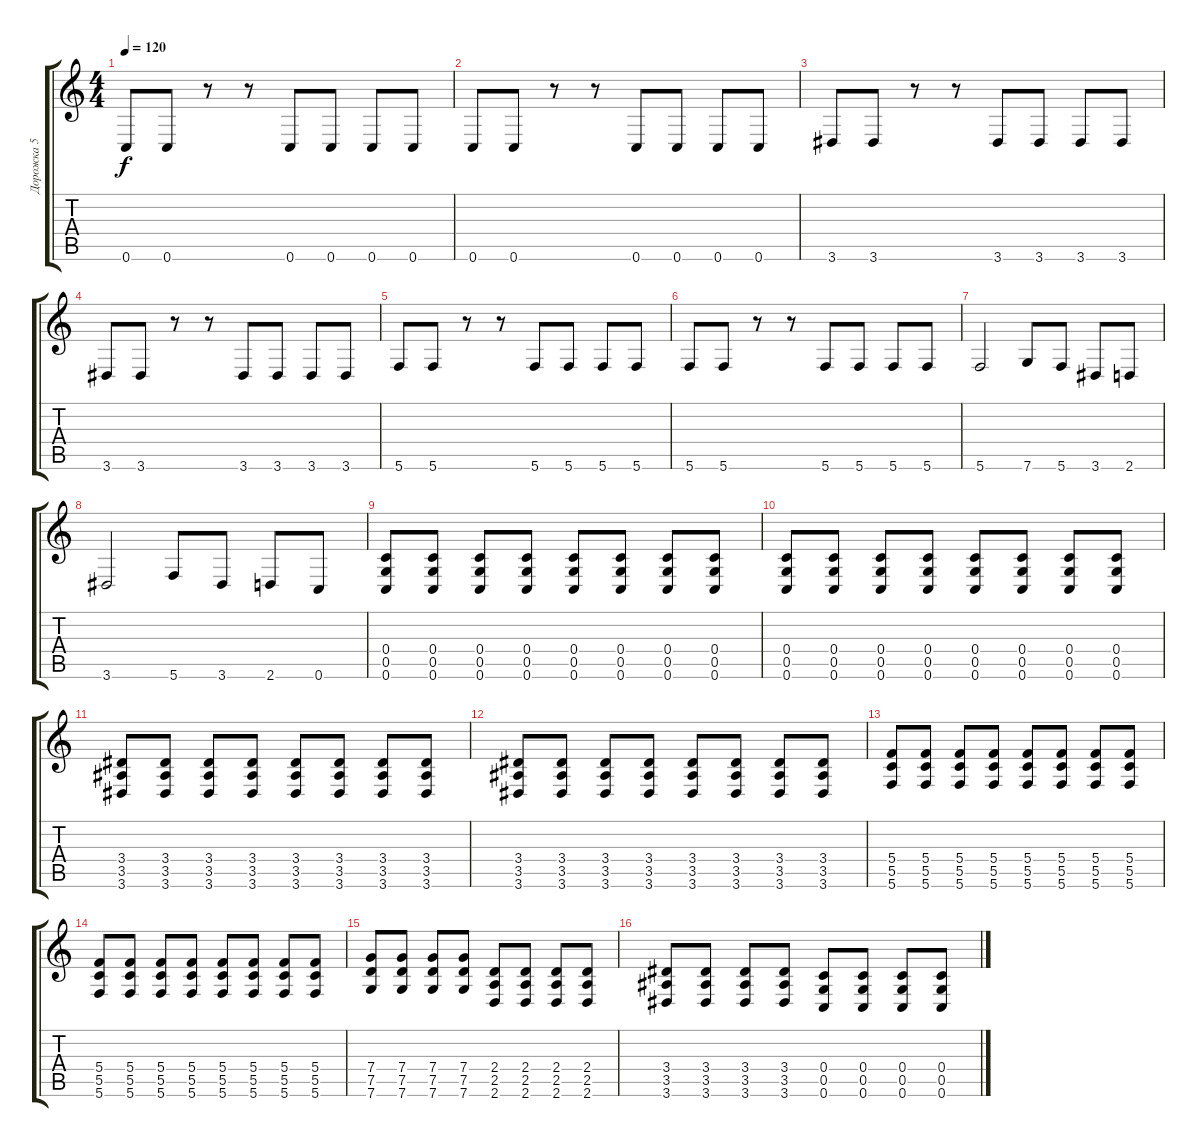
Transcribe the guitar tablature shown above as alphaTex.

\track ("Дорожка 5" "Дорожка 5") {instrument distortionguitar}
\staff {score tabs}
\tuning (D4 A3 F3 C3 G2 C2) {hide}
\ts (4 4)
\tempo 120
\clef g2
\ks c
0.6.8{dy f} 0.6.8 r.8 r.8 0.6.8 0.6.8 0.6.8 0.6.8 |
0.6.8 0.6.8 r.8 r.8 0.6.8 0.6.8 0.6.8 0.6.8 |
3.6.8 3.6.8 r.8 r.8 3.6.8 3.6.8 3.6.8 3.6.8 |
3.6.8 3.6.8 r.8 r.8 3.6.8 3.6.8 3.6.8 3.6.8 |
5.6.8 5.6.8 r.8 r.8 5.6.8 5.6.8 5.6.8 5.6.8 |
5.6.8 5.6.8 r.8 r.8 5.6.8 5.6.8 5.6.8 5.6.8 |
5.6.2 7.6.8 5.6.8 3.6.8 2.6.8 |
3.6.2 5.6.8 3.6.8 2.6.8 0.6.8 |
(0.4 0.5 0.6).8 (0.4 0.5 0.6).8 (0.4 0.5 0.6).8 (0.4 0.5 0.6).8 (0.4 0.5 0.6).8 (0.4 0.5 0.6).8 (0.4 0.5 0.6).8 (0.4 0.5 0.6).8 |
(0.4 0.5 0.6).8 (0.4 0.5 0.6).8 (0.4 0.5 0.6).8 (0.4 0.5 0.6).8 (0.4 0.5 0.6).8 (0.4 0.5 0.6).8 (0.4 0.5 0.6).8 (0.4 0.5 0.6).8 |
(3.4 3.5 3.6).8 (3.4 3.5 3.6).8 (3.4 3.5 3.6).8 (3.4 3.5 3.6).8 (3.4 3.5 3.6).8 (3.4 3.5 3.6).8 (3.4 3.5 3.6).8 (3.4 3.5 3.6).8 |
(3.4 3.5 3.6).8 (3.4 3.5 3.6).8 (3.4 3.5 3.6).8 (3.4 3.5 3.6).8 (3.4 3.5 3.6).8 (3.4 3.5 3.6).8 (3.4 3.5 3.6).8 (3.4 3.5 3.6).8 |
(5.4 5.5 5.6).8 (5.4 5.5 5.6).8 (5.4 5.5 5.6).8 (5.4 5.5 5.6).8 (5.4 5.5 5.6).8 (5.4 5.5 5.6).8 (5.4 5.5 5.6).8 (5.4 5.5 5.6).8 |
(5.4 5.5 5.6).8 (5.4 5.5 5.6).8 (5.4 5.5 5.6).8 (5.4 5.5 5.6).8 (5.4 5.5 5.6).8 (5.4 5.5 5.6).8 (5.4 5.5 5.6).8 (5.4 5.5 5.6).8 |
(7.4 7.5 7.6).8 (7.4 7.5 7.6).8 (7.4 7.5 7.6).8 (7.4 7.5 7.6).8 (2.4 2.5 2.6).8 (2.4 2.5 2.6).8 (2.4 2.5 2.6).8 (2.4 2.5 2.6).8 |
(3.4 3.5 3.6).8 (3.4 3.5 3.6).8 (3.4 3.5 3.6).8 (3.4 3.5 3.6).8 (0.4 0.5 0.6).8 (0.4 0.5 0.6).8 (0.4 0.5 0.6).8 (0.4 0.5 0.6).8
